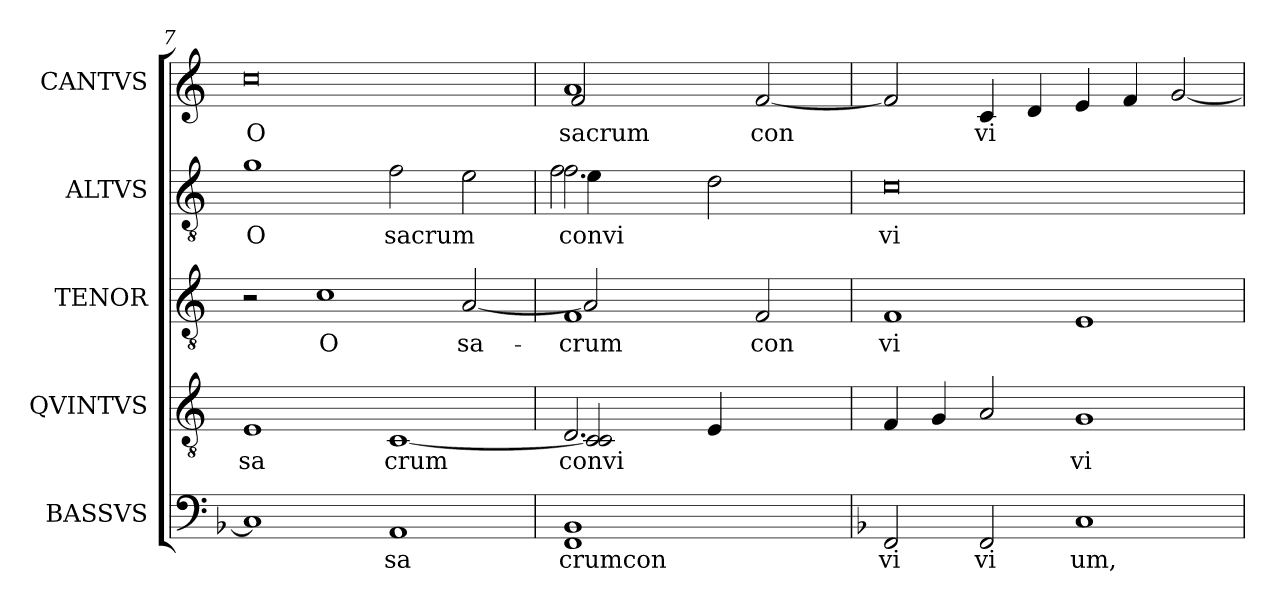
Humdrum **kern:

**kern	**text	**kern	**text	**kern	**text	**kern	**text	**kern	**text
*part5	*part5	*part4	*part4	*part3	*part3	*part2	*part2	*part1	*part1
*staff5	*staff5	*staff4	*staff4	*staff3	*staff3	*staff2	*staff2	*staff1	*staff1
*I"BASSVS	*	*I"QVINTVS	*	*I"TENOR	*	*I"ALTVS	*	*I"CANTVS	*
*clefF4	*	*clefGv2	*	*clefGv2	*	*clefGv2	*	*clefG2	*
*k[b-]	*	*k[]	*	*k[]	*	*k[]	*	*k[]	*
*F:	*	*C:	*	*C:	*	*C:	*	*C:	*
=7	=7	=7	=7	=7	=7	=7	=7	=7	=7
!	!LO:LY:b:cj	!	!LO:LY:b:cj	!	!	!	!LO:LY:b:cj	!	!LO:LY:b:cj
1C]	.	1E	sa	2r	.	1g	O	0cc	O
!	!	!	!	!	!LO:LY:b:cj	!	!	!	!
.	.	.	.	1c	O	.	.	.	.
!	!LO:LY:b:cj	!	!LO:LY:b:cj	!	!	!	!LO:LY:b:cj	!	!
1AA	sa	[<1C	crum	.	.	2f\	sacrum	.	.
!	!	!	!	!	!LO:LY:b:cj	!	!LO:LY:b:cj	!	!
.	.	.	.	[<2A/	sa-	2e\	.	.	.
!!LO:PB:g=z
=8	=8	=8	=8	=8	=8	=8	=8	=8	=8
*k[]	*	*	*	*	*	*	*	*	*
*C:	*	*	*	*	*	*	*	*	*
!	!LO:LY:b:cj	!	!LO:LY:b:cj	!	!LO:LY:b:cj	!	!LO:LY:b:cj	!	!LO:LY:b:cj
*	*	*^	*	*^	*	*^	*	*^	*
*	*	*	*	*	*	*	*	*	*^	*	*	*	*
1FF 1BB	crumcon	2.D/	2C/] 2C/	convi	1F	2A/]	-crum	2.f\	2f\	4e\	convi	1a	2f/	sacrum
.	.	.	.	.	.	.	.	.	.	4ryy	.	.	.	.
.	.	.	2ryy	.	.	1ryy	.	.	4ryy	1ryy	.	.	1ryy	.
!	!	!	!	!LO:LY:b:cj	!	!	!	!	!	!	!LO:LY:b:cj	!	!	!
.	.	4E/	.	.	.	.	.	2d\	2.ryy	.	.	.	.	.
!	!	!	!	!	!	!	!LO:LY:b:cj	!	!	!	!	!	!	!LO:LY:b:cj
2ryy	.	2ryy	2ryy	.	2F/	.	con	.	.	.	.	[<2f/	.	con
.	.	.	.	.	.	.	.	4ryy	.	.	.	.	.	.
*	*	*v	*v	*	*	*	*	*v	*v	*v	*	*v	*v	*
*	*	*	*	*v	*v	*	*	*	*	*
=9	=9	=9	=9	=9	=9	=9	=9	=9	=9
*k[b-]	*	*	*	*	*	*	*	*	*
*F:	*	*	*	*	*	*	*	*	*
!	!LO:LY:b:cj	!	!LO:LY:b:cj	!	!LO:LY:b:cj	!	!LO:LY:b:cj	!	!LO:LY:b:cj
2FF/	vi	4F/	.	1F	vi	0c	vi	2f/]	.
!	!	!	!LO:LY:b:cj	!	!	!	!	!	!
.	.	4G/	.	.	.	.	.	.	.
!	!LO:LY:b:cj	!	!LO:LY:b:cj	!	!	!	!	!	!LO:LY:b:cj
2FF/	vi	2A/	.	.	.	.	.	4c/	vi
!	!	!	!	!	!	!	!	!	!LO:LY:b:cj
.	.	.	.	.	.	.	.	4d/	.
!	!LO:LY:b:cj	!	!LO:LY:b:cj	!	!LO:LY:b:cj	!	!	!	!LO:LY:b:cj
1C	um,	1G	vi	1E	.	.	.	4e/	.
!	!	!	!	!	!	!	!	!	!LO:LY:b:cj
.	.	.	.	.	.	.	.	4f/	.
!	!	!	!	!	!	!	!	!	!LO:LY:b:cj
.	.	.	.	.	.	.	.	[<2g/	.
=	=	=	=	=	=	=	=	=	=
*-	*-	*-	*-	*-	*-	*-	*-	*-	*-
